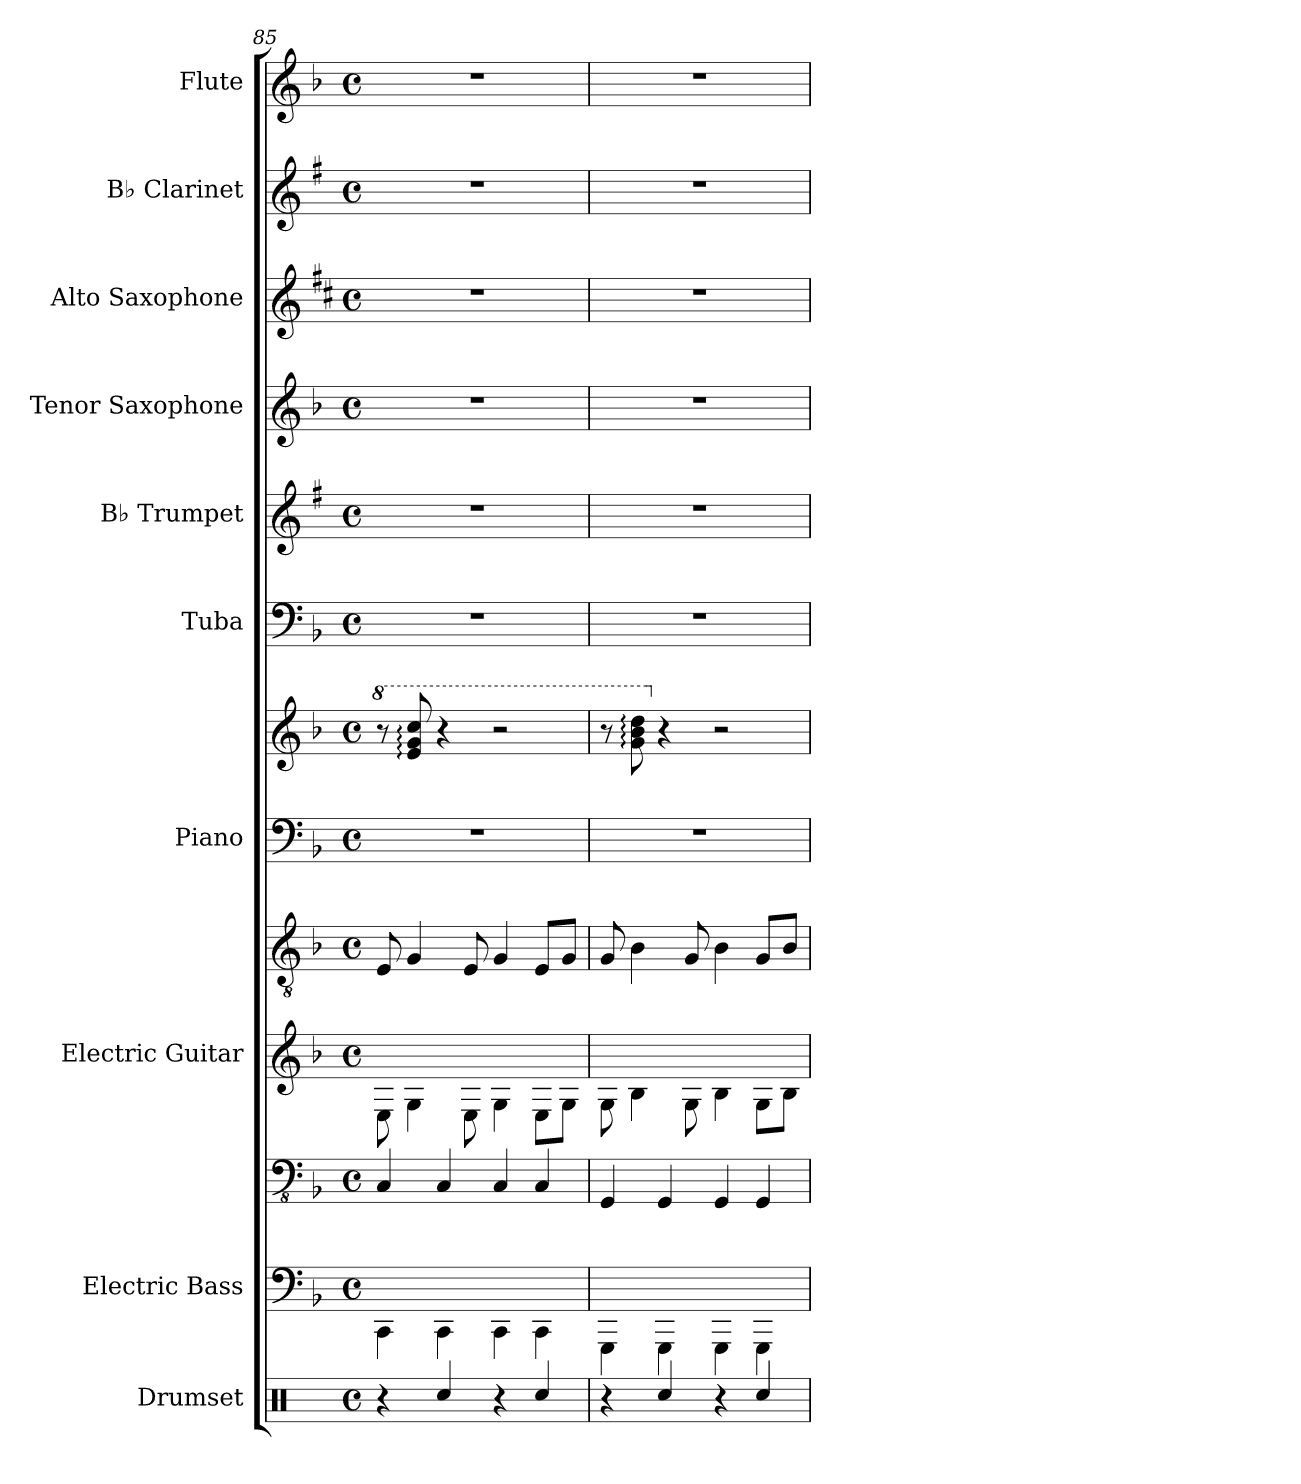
**kern	**kern	**kern	**kern	**kern	**kern	**kern	**kern	**kern	**kern	**kern	**kern	**kern
*part10	*part9	*part9	*part8	*part8	*part7	*part7	*part6	*part5	*part4	*part3	*part2	*part1
*staff13	*staff12	*staff11	*staff10	*staff9	*staff8	*staff7	*staff6	*staff5	*staff4	*staff3	*staff2	*staff1
*I"Drumset	*I"Electric Bass	*	*I"Electric Guitar	*	*I"Piano	*	*I"Tuba	*I"B♭ Trumpet	*I"Tenor Saxophone	*I"Alto Saxophone	*I"B♭ Clarinet	*I"Flute
*I'Drs.	*I'El. B.	*	*I'El. Guit.	*	*I'Pno.	*	*I'Tba.	*I'B♭ Tpt.	*I'T. Sax.	*I'A. Sax.	*I'B♭ Cl.	*I'Fl.
*clefX	*	*clefFv4	*	*clefGv2	*clefF4	*clefG2	*clefF4	*clefG2	*clefG2	*clefG2	*clefG2	*clefG2
*	*	*	*	*	*	*	*	*ITrd1c2	*ITrd8c14	*ITrd5c9	*ITrd1c2	*
*k[]	*k[b-]	*k[b-]	*k[b-]	*k[b-]	*k[b-]	*k[b-]	*k[b-]	*k[b-]	*k[b-]	*k[b-]	*k[b-]	*k[b-]
*M4/4	*M4/4	*M4/4	*M4/4	*M4/4	*M4/4	*M4/4	*M4/4	*M4/4	*M4/4	*M4/4	*M4/4	*M4/4
*met(c)	*met(c)	*met(c)	*met(c)	*met(c)	*met(c)	*met(c)	*met(c)	*met(c)	*met(c)	*met(c)	*met(c)	*met(c)
*	*	*	*	*	*	*8va	*	*	*	*	*	*
=85	=85	=85	=85	=85	=85	=85	=85	=85	=85	=85	=85	=85
4r	4CC\	4CC/	8E\	8E/	1r	8r	1r	1r	1r	1r	1r	1r
.	.	.	4G\	4G/	.	8ee/: 8gg/: 8ccc/:	.	.	.	.	.	.
4Rcc/	4CC\	4CC/	.	.	.	4r	.	.	.	.	.	.
.	.	.	8E\	8E/	.	.	.	.	.	.	.	.
4r	4CC\	4CC/	4G\	4G/	.	2r	.	.	.	.	.	.
4Rcc/	4CC\	4CC/	8E\L	8E/L	.	.	.	.	.	.	.	.
.	.	.	8G\J	8G/J	.	.	.	.	.	.	.	.
!!LO:PB:g=z
=86	=86	=86	=86	=86	=86	=86	=86	=86	=86	=86	=86	=86
4r	4GGG\	4GGG/	8G\	8G/	1r	8r	1r	1r	1r	1r	1r	1r
.	.	.	4B-\	4B-\	.	8gg\: 8bb-\: 8ddd\:	.	.	.	.	.	.
*	*	*	*	*	*	*X8va	*	*	*	*	*	*
4Rcc/	4GGG\	4GGG/	.	.	.	4r	.	.	.	.	.	.
.	.	.	8G\	8G/	.	.	.	.	.	.	.	.
4r	4GGG\	4GGG/	4B-\	4B-\	.	2r	.	.	.	.	.	.
4Rcc/	4GGG\	4GGG/	8G\L	8G/L	.	.	.	.	.	.	.	.
.	.	.	8B-\J	8B-/J	.	.	.	.	.	.	.	.
=	=	=	=	=	=	=	=	=	=	=	=	=
*-	*-	*-	*-	*-	*-	*-	*-	*-	*-	*-	*-	*-
